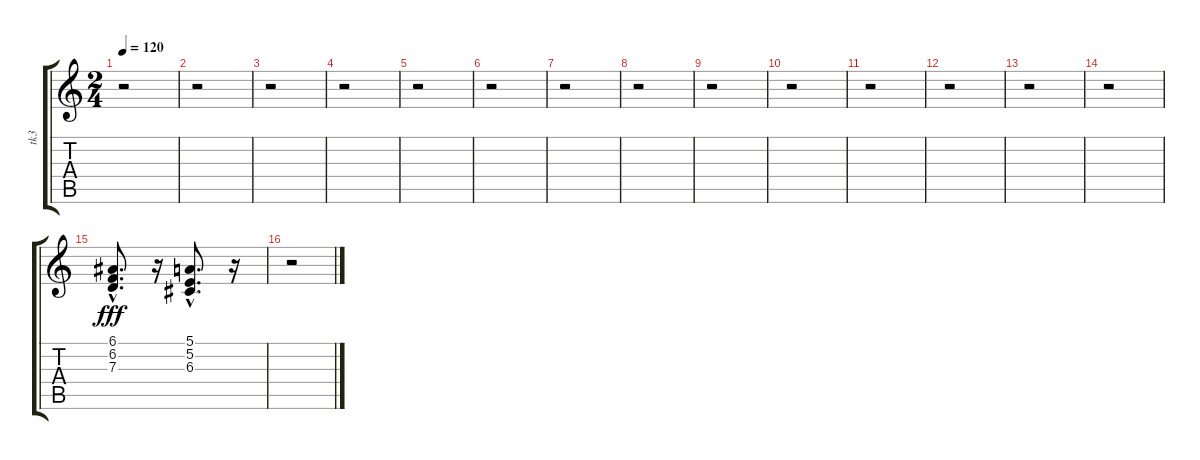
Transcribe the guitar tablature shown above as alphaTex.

\track ("tk3" "tk3") {instrument honkytonkpiano}
\staff {score tabs}
\tuning (E4 B3 G3 D3 A2 E2) {hide}
\ts (2 4)
\tempo 120
\clef g2
\ks c
r.2{dy fff} |
r.2 |
r.2 |
r.2 |
r.2 |
r.2 |
r.2 |
r.2 |
r.2 |
r.2 |
r.2 |
r.2 |
r.2 |
r.2 |
(6.1{hac} 6.2{hac} 7.3{hac}).8{d} r.16 (5.1{hac} 5.2{hac} 6.3{hac}).8{d} r.16 |
r.2
